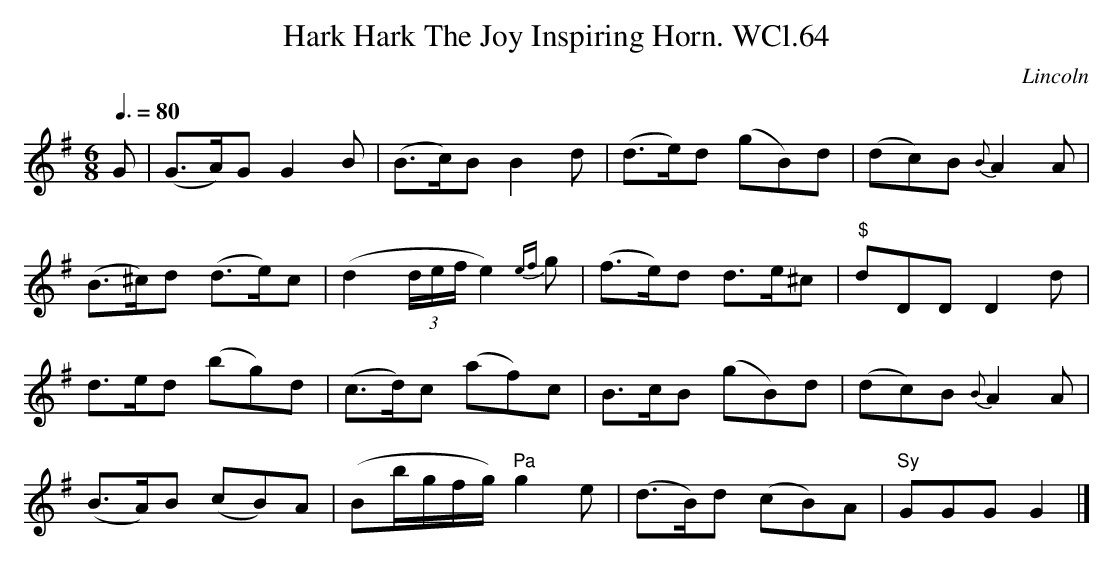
X:1
T:Hark Hark The Joy Inspiring Horn. WCl.64
L:1/8
M:6/8
O:Lincoln
Q:3/8=80
K:G
G|(G>A)GG2B|(B>c)BB2d|(d>e)d (gB)d|(dc)B {B}A2A|!
(B>^c)d (d>e)c|(d2 (3d/e/f/ e2) {ef}g|(f>e)d d>e^c|"$"dDDD2d|!
d>ed (bg)d|(c>d)c (af)c|B>cB (gB)d|(dc)B{B}A2A|!
(B>A)B (cB)A|(Bb/g/f/g/)"Pa"g2e|(d>B)d (cB)A|"Sy"GGGG2|]
